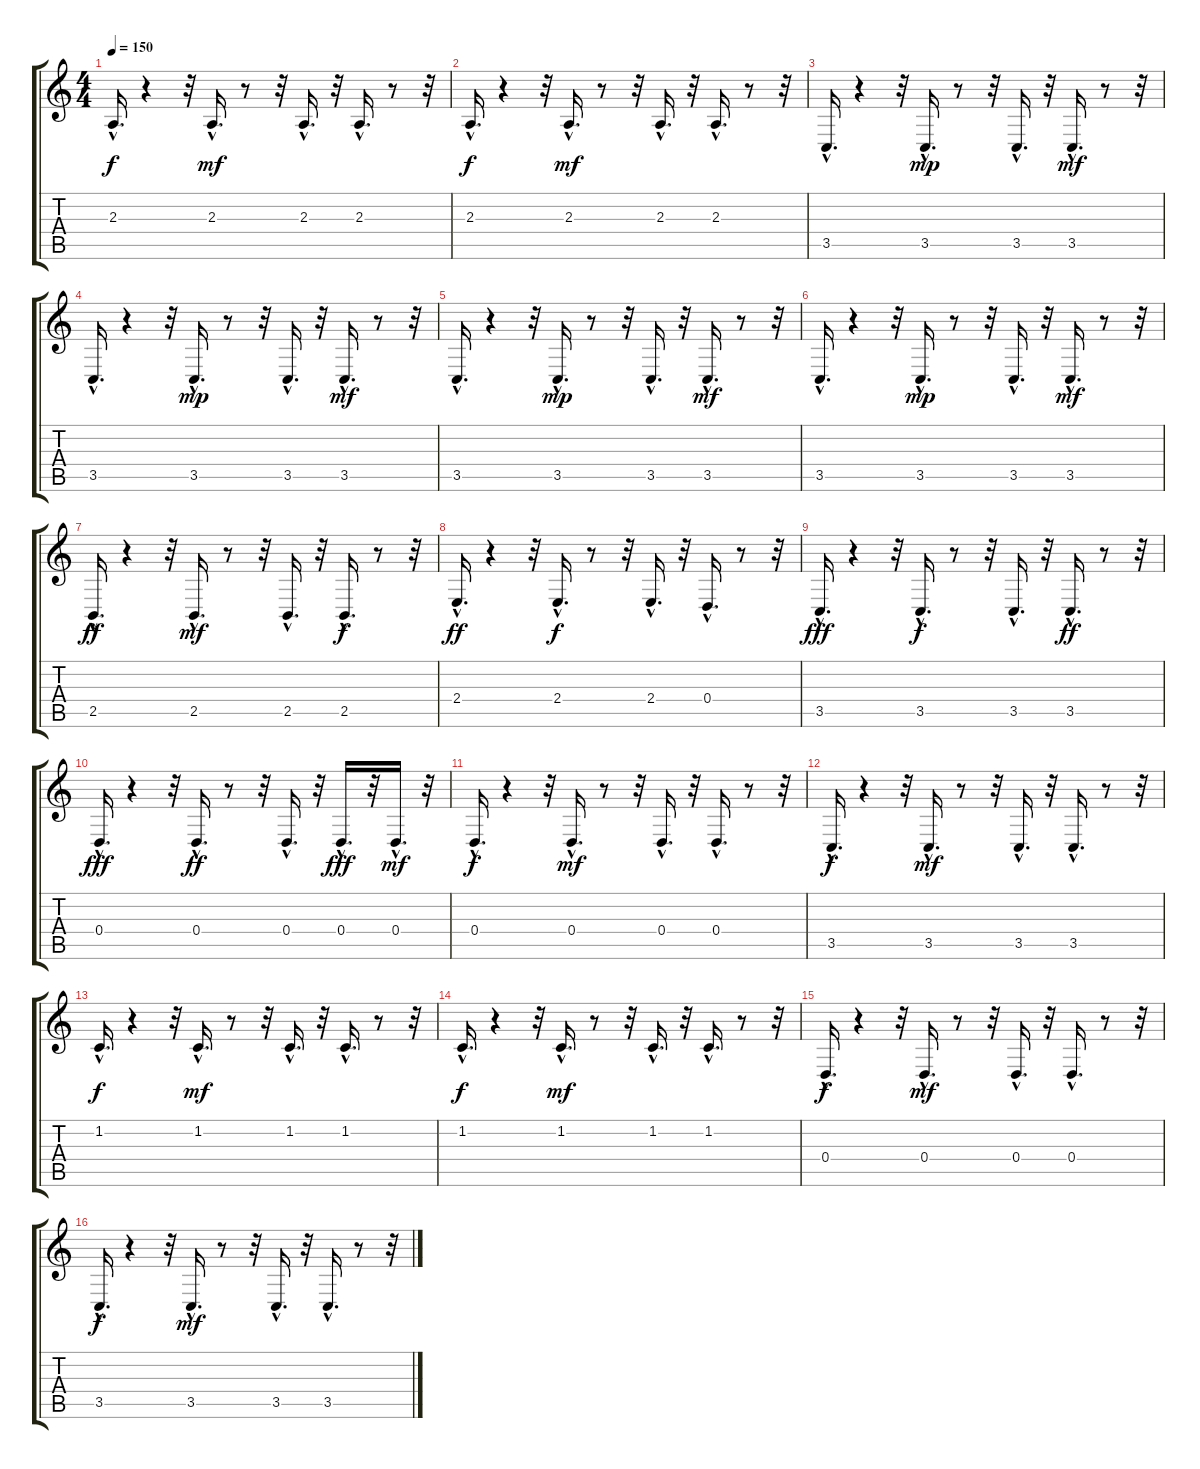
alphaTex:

\track "" {instrument timpani}
\staff {score tabs}
\tuning (E4 B3 G3 D3 A2 E2) {hide}
\ts (4 4)
\tempo 150
\clef g2
\ks c
2.3{hac}.16{d dy f} r.4 r.32 2.3{hac}.16{d dy mf} r.8 r.32 2.3{hac}.16{d} r.32 2.3{hac}.16{d} r.8 r.32 |
2.3{hac}.16{d dy f} r.4 r.32 2.3{hac}.16{d dy mf} r.8 r.32 2.3{hac}.16{d} r.32 2.3{hac}.16{d} r.8 r.32 |
3.5{hac}.16{d} r.4 r.32 3.5{hac}.16{d dy mp} r.8 r.32 3.5{hac}.16{d} r.32 3.5{hac}.16{d dy mf} r.8 r.32 |
3.5{hac}.16{d} r.4 r.32 3.5{hac}.16{d dy mp} r.8 r.32 3.5{hac}.16{d} r.32 3.5{hac}.16{d dy mf} r.8 r.32 |
3.5{hac}.16{d} r.4 r.32 3.5{hac}.16{d dy mp} r.8 r.32 3.5{hac}.16{d} r.32 3.5{hac}.16{d dy mf} r.8 r.32 |
3.5{hac}.16{d} r.4 r.32 3.5{hac}.16{d dy mp} r.8 r.32 3.5{hac}.16{d} r.32 3.5{hac}.16{d dy mf} r.8 r.32 |
2.5{hac}.16{d dy ff} r.4 r.32 2.5{hac}.16{d dy mf} r.8 r.32 2.5{hac}.16{d} r.32 2.5{hac}.16{d dy f} r.8 r.32 |
2.4{hac}.16{d dy ff} r.4 r.32 2.4{hac}.16{d dy f} r.8 r.32 2.4{hac}.16{d} r.32 0.4{hac}.16{d} r.8 r.32 |
3.5{hac}.16{d dy fff} r.4 r.32 3.5{hac}.16{d dy f} r.8 r.32 3.5{hac}.16{d} r.32 3.5{hac}.16{d dy ff} r.8 r.32 |
0.4{hac}.16{d dy fff} r.4 r.32 0.4{hac}.16{d dy ff} r.8 r.32 0.4{hac}.16{d} r.32 0.4{hac}.16{d dy fff} r.32 0.4{hac}.16{d dy mf} r.32 |
0.4{hac}.16{d dy f} r.4 r.32 0.4{hac}.16{d dy mf} r.8 r.32 0.4{hac}.16{d} r.32 0.4{hac}.16{d} r.8 r.32 |
3.5{hac}.16{d dy f} r.4 r.32 3.5{hac}.16{d dy mf} r.8 r.32 3.5{hac}.16{d} r.32 3.5{hac}.16{d} r.8 r.32 |
1.2{hac}.16{d dy f} r.4 r.32 1.2{hac}.16{d dy mf} r.8 r.32 1.2{hac}.16{d} r.32 1.2{hac}.16{d} r.8 r.32 |
1.2{hac}.16{d dy f} r.4 r.32 1.2{hac}.16{d dy mf} r.8 r.32 1.2{hac}.16{d} r.32 1.2{hac}.16{d} r.8 r.32 |
0.4{hac}.16{d dy f} r.4 r.32 0.4{hac}.16{d dy mf} r.8 r.32 0.4{hac}.16{d} r.32 0.4{hac}.16{d} r.8 r.32 |
3.5{hac}.16{d dy f} r.4 r.32 3.5{hac}.16{d dy mf} r.8 r.32 3.5{hac}.16{d} r.32 3.5{hac}.16{d} r.8 r.32
